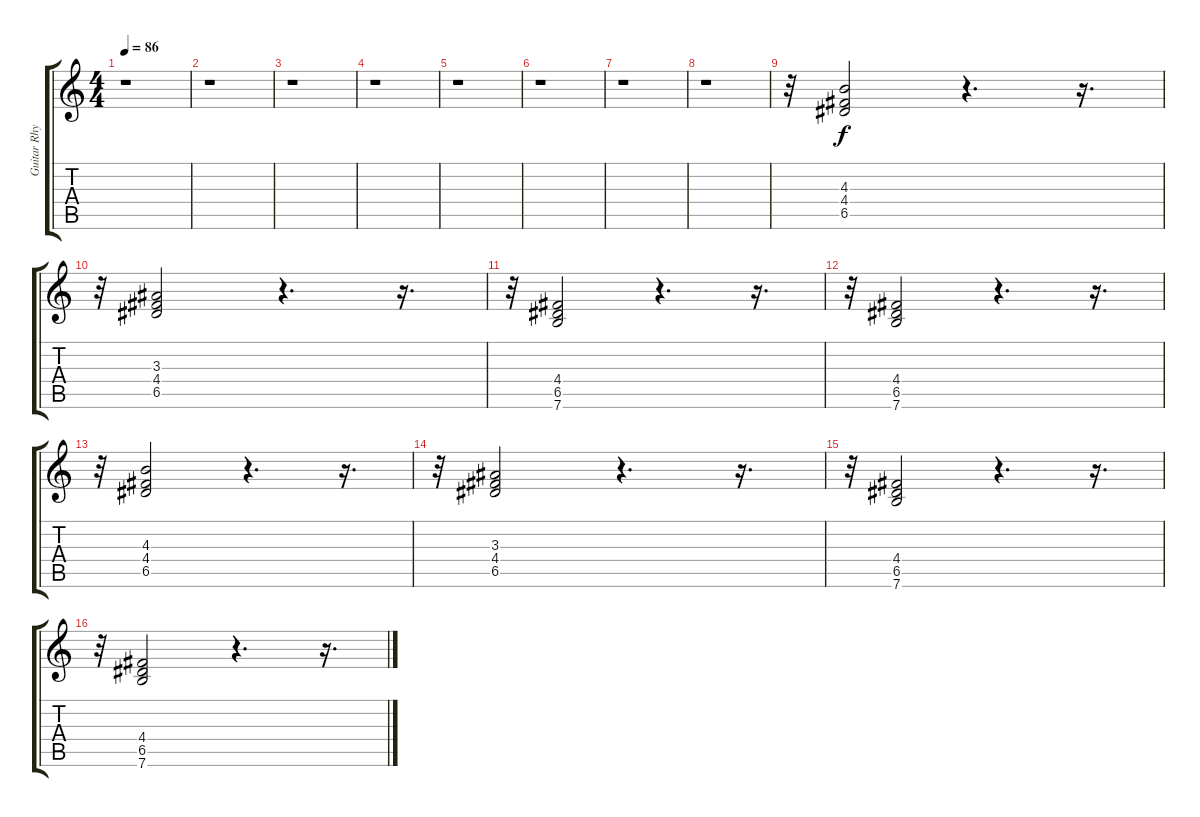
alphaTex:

\track ("Guitar Rhythm 2" "Guitar Rhy") {instrument acousticguitarnylon}
\staff {score tabs}
\tuning (E4 B3 G3 D3 A2 E2) {hide}
\ts (4 4)
\tempo 86
\clef g2
\ks c
r.1{dy f} |
r.1 |
r.1 |
r.1 |
r.1 |
r.1 |
r.1 |
r.1 |
r.32 (4.3 4.4 6.5).2 r.4{d} r.16{d} |
r.32 (3.3 4.4 6.5).2 r.4{d} r.16{d} |
r.32 (4.4 6.5 7.6).2 r.4{d} r.16{d} |
r.32 (4.4 6.5 7.6).2 r.4{d} r.16{d} |
r.32 (4.3 4.4 6.5).2 r.4{d} r.16{d} |
r.32 (3.3 4.4 6.5).2 r.4{d} r.16{d} |
r.32 (4.4 6.5 7.6).2 r.4{d} r.16{d} |
r.32 (4.4 6.5 7.6).2 r.4{d} r.16{d}
